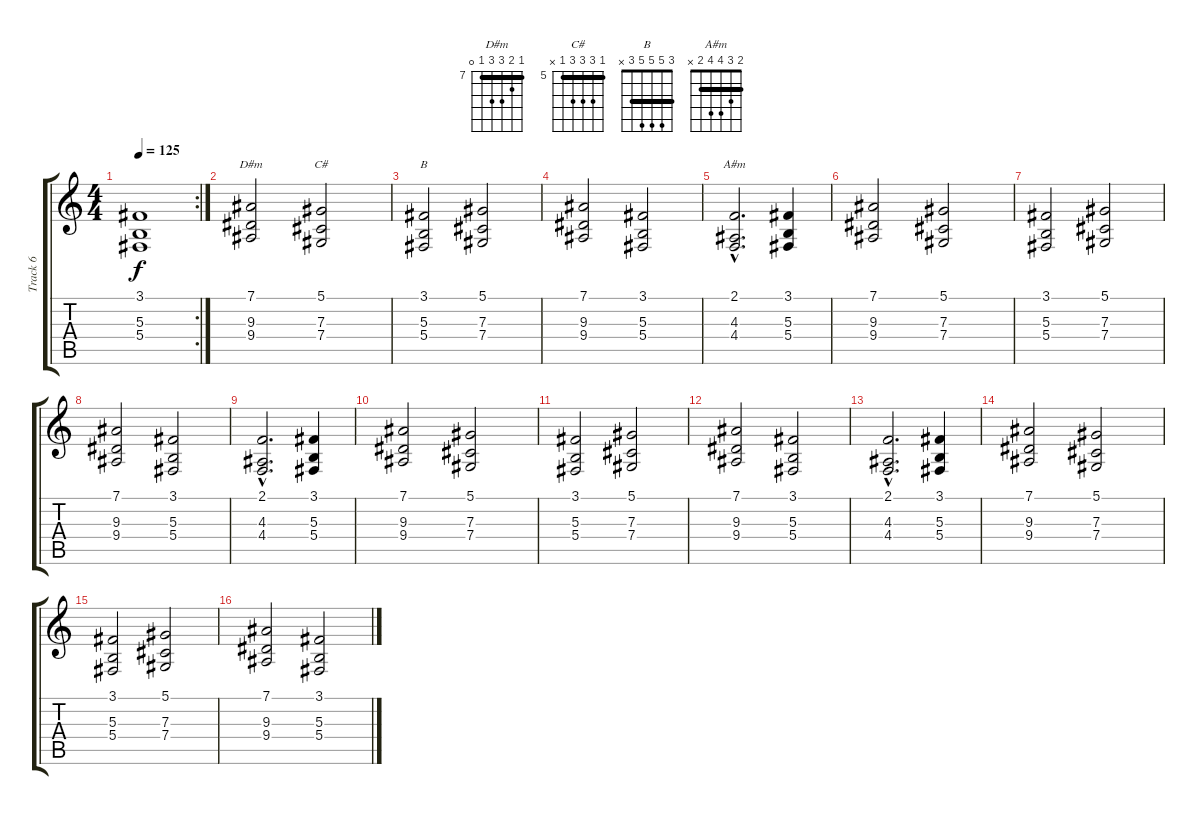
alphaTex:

\track ("Track 6" "Track 6") {instrument stringensemble1}
\staff {score tabs}
\tuning (Eb4 Bb3 Gb3 Db3 Ab2 Eb2) {hide}
\chord ("D#m" 7 8 9 9 7 0) {firstfret 7 barre 7}
\chord ("C#" 5 7 7 7 5 x) {firstfret 5 barre 5}
\chord ("B" 3 5 5 5 3 x) {barre 3}
\chord ("A#m" 2 3 4 4 2 x) {barre 2}
\rc 2
\ts (4 4)
\tempo 125
\clef g2
\ks c
(3.1 5.3 5.4).1{dy f} |
(7.1 9.3 9.4).2{ch "D#m"} (5.1 7.3 7.4).2{ch "C#"} |
(3.1 5.3 5.4).2{ch "B"} (5.1 7.3 7.4).2 |
(7.1 9.3 9.4).2 (3.1 5.3 5.4).2 |
(2.1{hac} 4.3{hac} 4.4{hac}).2{d ch "A#m"} (3.1 5.3 5.4).4 |
(7.1 9.3 9.4).2 (5.1 7.3 7.4).2 |
(3.1 5.3 5.4).2 (5.1 7.3 7.4).2 |
(7.1 9.3 9.4).2 (3.1 5.3 5.4).2 |
(2.1{hac} 4.3{hac} 4.4{hac}).2{d} (3.1 5.3 5.4).4 |
(7.1 9.3 9.4).2 (5.1 7.3 7.4).2 |
(3.1 5.3 5.4).2 (5.1 7.3 7.4).2 |
(7.1 9.3 9.4).2 (3.1 5.3 5.4).2 |
(2.1{hac} 4.3{hac} 4.4{hac}).2{d} (3.1 5.3 5.4).4 |
(7.1 9.3 9.4).2 (5.1 7.3 7.4).2 |
(3.1 5.3 5.4).2 (5.1 7.3 7.4).2 |
(7.1 9.3 9.4).2 (3.1 5.3 5.4).2
